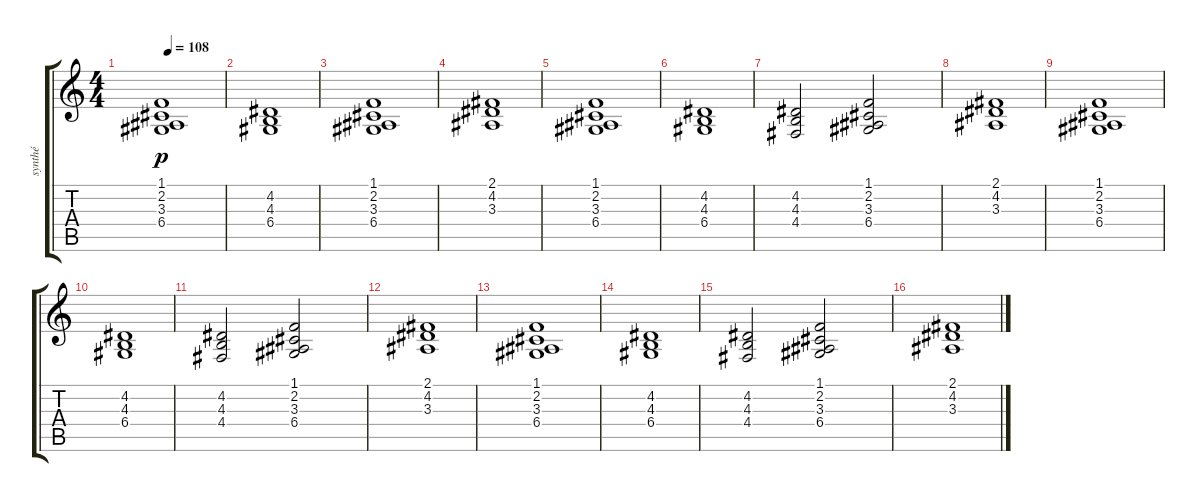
\track ("synthé" "synthé") {instrument synthstrings1}
\staff {score tabs}
\tuning (E4 B3 G3 D3 A2 E2) {hide}
\ts (4 4)
\tempo 108
\clef g2
\ks c
(1.1 2.2 3.3 6.4).1{dy p} |
(4.2 4.3 6.4).1 |
(1.1 2.2 3.3 6.4).1 |
(2.1 4.2 3.3).1 |
(1.1 2.2 3.3 6.4).1 |
(4.2 4.3 6.4).1 |
(4.2 4.3 4.4).2 (1.1 2.2 3.3 6.4).2 |
(2.1 4.2 3.3).1 |
(1.1 2.2 3.3 6.4).1 |
(4.2 4.3 6.4).1{volume 11} |
(4.2 4.3 4.4).2{volume 10} (1.1 2.2 3.3 6.4).2{volume 9} |
(2.1 4.2 3.3).1{volume 9} |
(1.1 2.2 3.3 6.4).1{volume 8} |
(4.2 4.3 6.4).1{volume 7} |
(4.2 4.3 4.4).2{volume 5} (1.1 2.2 3.3 6.4).2{volume 4} |
(2.1 4.2 3.3).1{volume 3}
